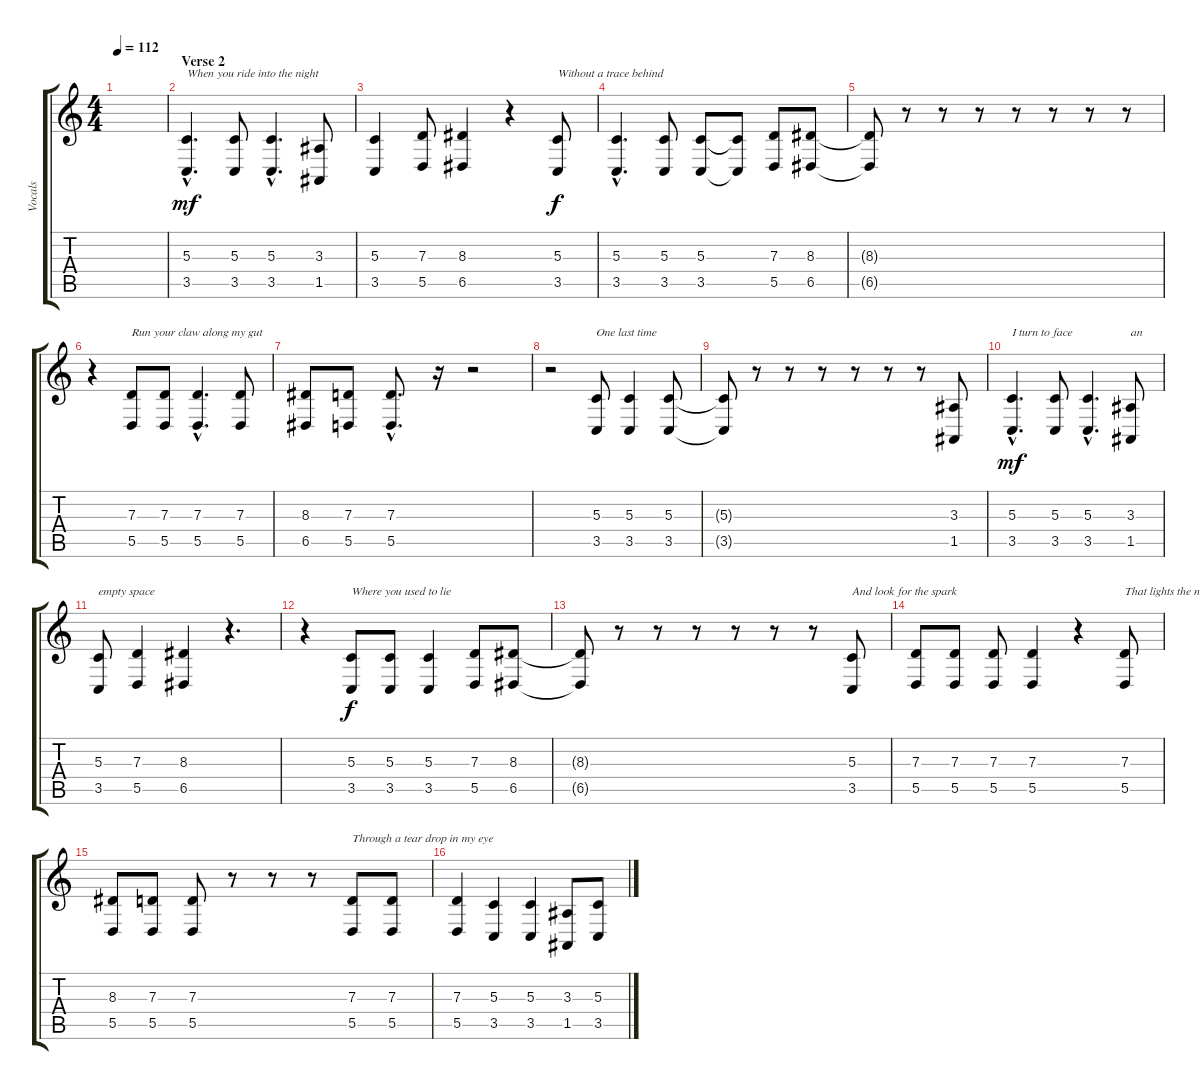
\track ("Vocals" "Vocals") {instrument synthvoice}
\staff {score tabs}
\tuning (E4 B3 G3 D3 A2 E2) {hide}
\ts (4 4)
\tempo 112
\clef g2
\ks c
|
\section ("" "Verse 2")
(5.3{hac} 3.5{hac}).4{d txt "When you ride into the night" dy mf} (5.3 3.5).8 (5.3{hac} 3.5{hac}).4{d} (3.3 1.5).8 |
(5.3 3.5).4 (7.3 5.5).8 (8.3 6.5).4 r.4 (5.3 3.5).8{txt "Without a trace behind" dy f} |
(5.3{hac} 3.5{hac}).4{d} (5.3 3.5).8 (5.3 3.5).8 (5.3{t} 3.5{t}).8 (7.3 5.5).8 (8.3 6.5).8 |
(8.3{t} 6.5{t}).8 r.8 r.8 r.8 r.8 r.8 r.8 r.8 |
r.4 (7.3 5.5).8{txt "Run your claw along my gut"} (7.3 5.5).8 (7.3{hac} 5.5{hac}).4{d} (7.3 5.5).8 |
(8.3 6.5).8 (7.3 5.5).8 (7.3{hac} 5.5{hac}).8{d} r.16 r.2 |
r.2 (5.3 3.5).8{txt "One last time"} (5.3 3.5).4 (5.3 3.5).8 |
(5.3{t} 3.5{t}).8 r.8 r.8 r.8 r.8 r.8 r.8 (3.3 1.5).8 |
(5.3{hac} 3.5{hac}).4{d txt "I turn to face" dy mf} (5.3 3.5).8 (5.3{hac} 3.5{hac}).4{d} (3.3 1.5).8{txt "an"} |
(5.3 3.5).8{txt "empty space"} (7.3 5.5).4 (8.3 6.5).4 r.4{d} |
r.4 (5.3 3.5).8{txt "Where you used to lie" dy f} (5.3 3.5).8 (5.3 3.5).4 (7.3 5.5).8 (8.3 6.5).8 |
(8.3{t} 6.5{t}).8 r.8 r.8 r.8 r.8 r.8 r.8 (5.3 3.5).8{txt "And look for the spark"} |
(7.3 5.5).8 (7.3 5.5).8 (7.3 5.5).8 (7.3 5.5).4 r.4 (7.3 5.5).8{txt "That lights the night"} |
(8.3 5.5).8 (7.3 5.5).8 (7.3 5.5).8 r.8 r.8 r.8 (7.3 5.5).8{txt "Through a tear drop in my eye"} (7.3 5.5).8 |
(7.3 5.5).4 (5.3 3.5).4 (5.3 3.5).4 (3.3 1.5).8 (5.3 3.5).8
